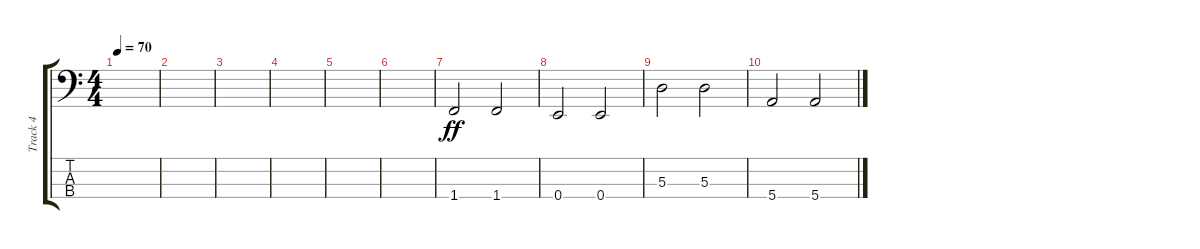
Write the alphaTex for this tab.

\track ("Track 4" "Track 4") {instrument electricbassfinger}
\staff {score tabs}
\tuning (G2 D2 A1 E1) {hide}
\ts (4 4)
\tempo 70
\clef f4
\ks c
|
|
|
|
|
|
1.4.2{dy ff} 1.4.2 |
0.4.2 0.4.2 |
5.3.2 5.3.2 |
5.4.2 5.4.2
